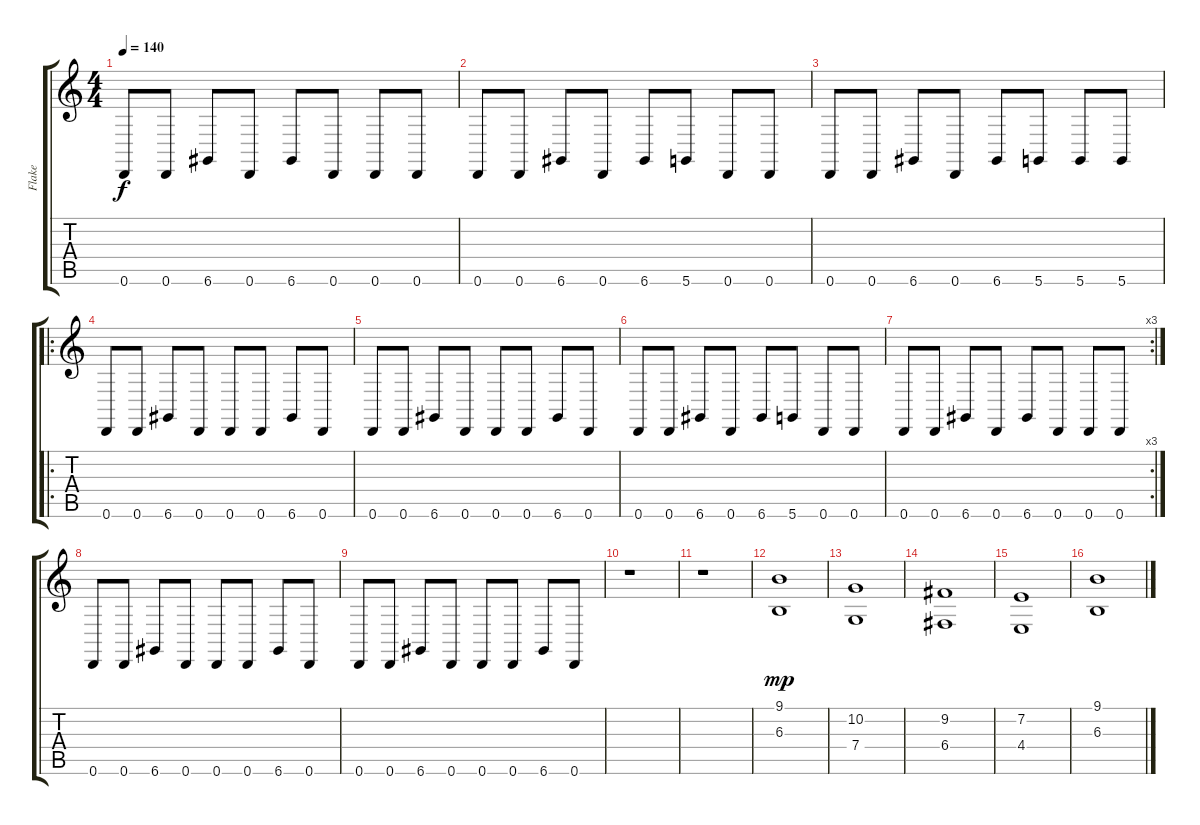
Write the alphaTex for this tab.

\track ("Flake" "Flake") {instrument lead2sawtooth}
\staff {score tabs}
\tuning (D4 A3 F3 C3 G2 D2) {hide}
\ts (4 4)
\tempo 140
\clef g2
\ks c
0.6.8{dy f} 0.6.8 6.6.8 0.6.8 6.6.8 0.6.8 0.6.8 0.6.8 |
0.6.8 0.6.8 6.6.8 0.6.8 6.6.8 5.6.8 0.6.8 0.6.8 |
0.6.8 0.6.8 6.6.8 0.6.8 6.6.8 5.6.8 5.6.8 5.6.8 |
\ro
0.6.8 0.6.8 6.6.8 0.6.8 0.6.8 0.6.8 6.6.8 0.6.8 |
0.6.8 0.6.8 6.6.8 0.6.8 0.6.8 0.6.8 6.6.8 0.6.8 |
0.6.8 0.6.8 6.6.8 0.6.8 6.6.8 5.6.8 0.6.8 0.6.8 |
\rc 3
0.6.8 0.6.8 6.6.8 0.6.8 6.6.8 0.6.8 0.6.8 0.6.8 |
0.6.8 0.6.8 6.6.8 0.6.8 0.6.8 0.6.8 6.6.8 0.6.8 |
0.6.8 0.6.8 6.6.8 0.6.8 0.6.8 0.6.8 6.6.8 0.6.8 |
r.1 |
r.1 |
(9.1 6.3).1{dy mp volume 10 instrument pad4choir} |
(10.2 7.4).1 |
(9.2 6.4).1 |
(7.2 4.4).1 |
(9.1 6.3).1
